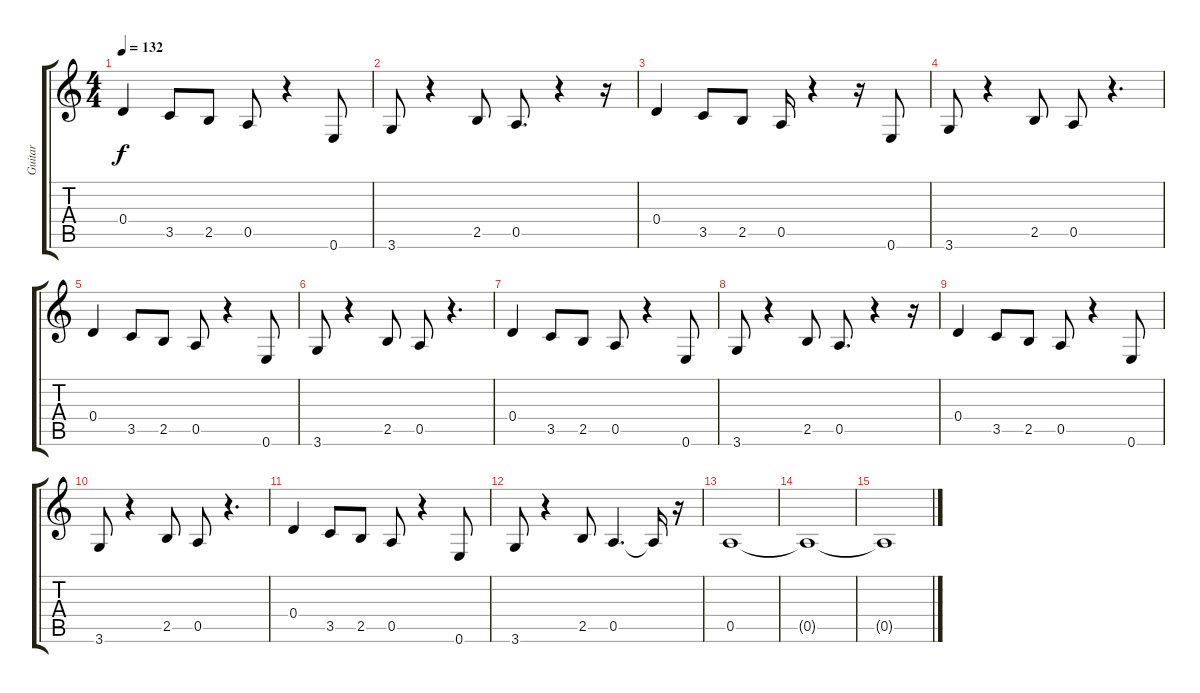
\track ("Guitar" "Guitar") {instrument electricguitarclean}
\staff {score tabs}
\tuning (E4 B3 G3 D3 A2 E2) {hide}
\ts (4 4)
\tempo 132
\clef g2
\ks c
0.4.4{dy f} 3.5.8 2.5.8 0.5.8 r.4 0.6.8 |
3.6.8 r.4 2.5.8 0.5.8{d} r.4 r.16 |
0.4.4 3.5.8 2.5.8 0.5.16 r.4 r.16 0.6.8 |
3.6.8 r.4 2.5.8 0.5.8 r.4{d} |
0.4.4 3.5.8 2.5.8 0.5.8 r.4 0.6.8 |
3.6.8 r.4 2.5.8 0.5.8 r.4{d} |
0.4.4 3.5.8 2.5.8 0.5.8 r.4 0.6.8 |
3.6.8 r.4 2.5.8 0.5.8{d} r.4 r.16 |
0.4.4 3.5.8 2.5.8 0.5.8 r.4 0.6.8 |
3.6.8 r.4 2.5.8 0.5.8 r.4{d} |
0.4.4 3.5.8 2.5.8 0.5.8 r.4 0.6.8 |
3.6.8 r.4 2.5.8 0.5.4{d} 0.5{t}.16 r.16 |
0.5.1 |
0.5{t}.1 |
0.5{t}.1
